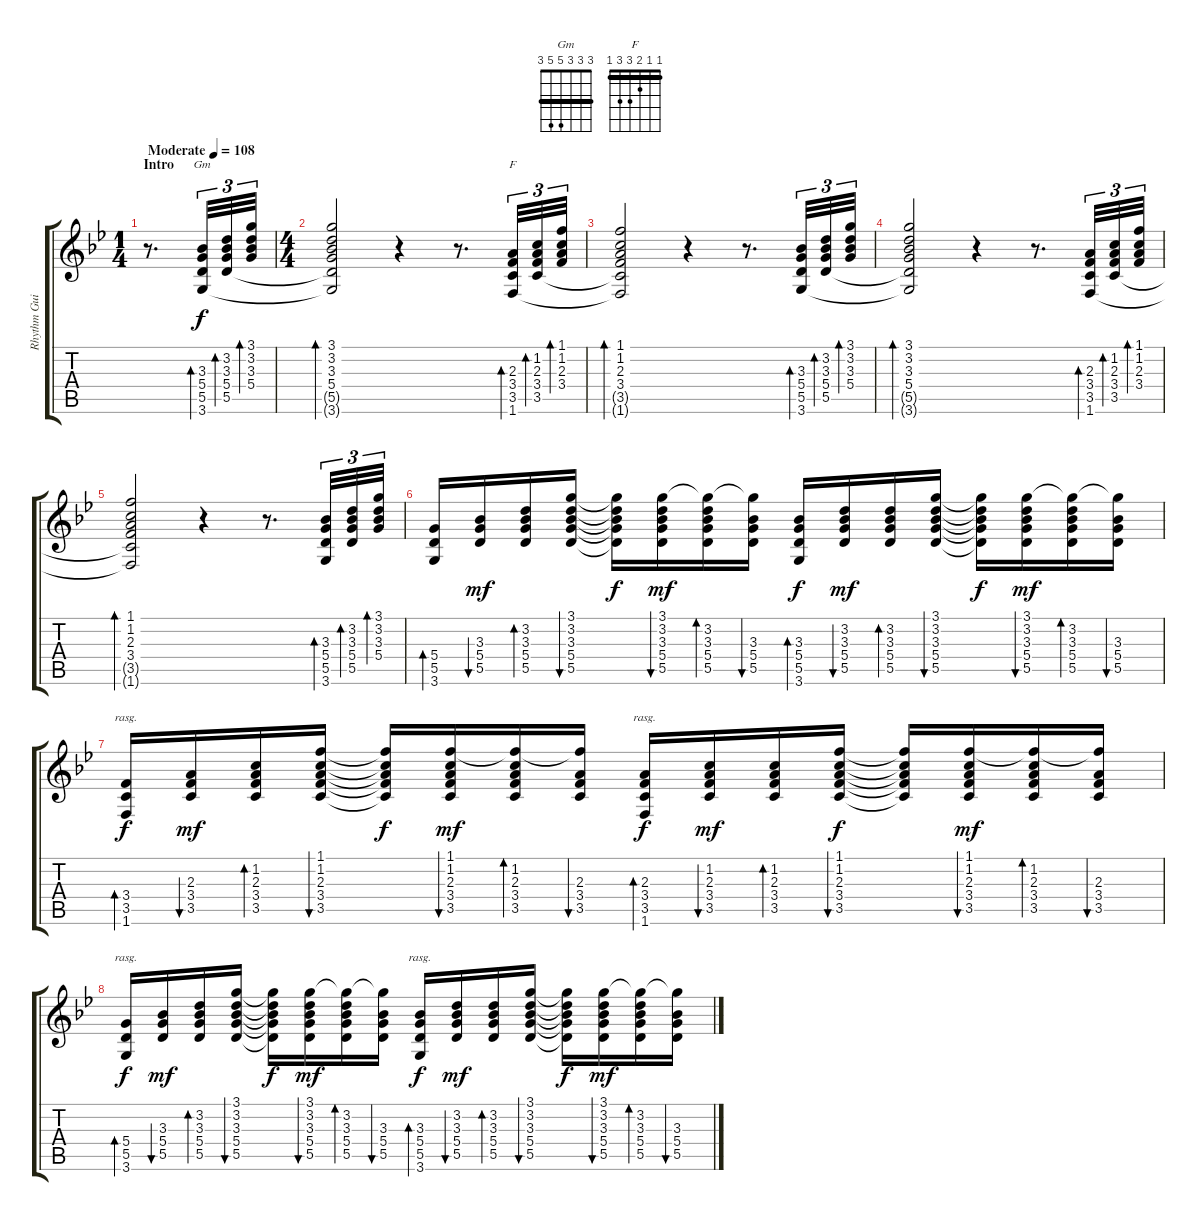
\track ("Rhythm Guitar 2" "Rhythm Gui") {instrument acousticguitarsteel}
\staff {score tabs}
\tuning (E4 B3 G3 D3 A2 E2) {hide}
\chord ("Gm" 3 3 3 5 5 3) {barre 3}
\chord ("F" 1 1 2 3 3 1) {barre 1}
\ts (1 4)
\section ("" "Intro")
\tempo (108 "Moderate")
\clef g2
\ks gminor
r.8{d dy f instrument acousticguitarsteel} (3.3 5.4 5.5 3.6).32{tu (3 2) bd 120 ch "Gm"} (3.2 3.3 5.4 5.5).32{tu (3 2) bd 120} (3.1 3.2 3.3 5.4).32{tu (3 2) bd 120} |
\ts (4 4)
(3.1 3.2 3.3 5.4 5.5{t} 3.6{t}).2{bd 120} r.4 r.8{d} (2.3 3.4 3.5 1.6).32{tu (3 2) bd 120 ch "F"} (1.2 2.3 3.4 3.5).32{tu (3 2) bd 120} (1.1 1.2 2.3 3.4).32{tu (3 2) bd 120} |
(1.1 1.2 2.3 3.4 3.5{t} 1.6{t}).2{bd 120} r.4 r.8{d} (3.3 5.4 5.5 3.6).32{tu (3 2) bd 120} (3.2 3.3 5.4 5.5).32{tu (3 2) bd 120} (3.1 3.2 3.3 5.4).32{tu (3 2) bd 120} |
(3.1 3.2 3.3 5.4 5.5{t} 3.6{t}).2{bd 120} r.4 r.8{d} (2.3 3.4 3.5 1.6).32{tu (3 2) bd 120} (1.2 2.3 3.4 3.5).32{tu (3 2) bd 120} (1.1 1.2 2.3 3.4).32{tu (3 2) bd 120} |
(1.1 1.2 2.3 3.4 3.5{t} 1.6{t}).2{bd 120} r.4 r.8{d} (3.3 5.4 5.5 3.6).32{tu (3 2) bd 120} (3.2 3.3 5.4 5.5).32{tu (3 2) bd 120} (3.1 3.2 3.3 5.4).32{tu (3 2) bd 120} |
(5.4 5.5 3.6).16{bd 30} (3.3 5.4 5.5).16{bu 30 dy mf} (3.2 3.3 5.4 5.5).16{bd 30} (3.1 3.2 3.3 5.4 5.5).16{bu 60} (3.1{t} 3.2{t} 3.3{t} 5.4{t} 5.5{t}).16{dy f} (3.1 3.2 3.3 5.4 5.5).16{bu 120 dy mf} (3.1{t} 3.2 3.3 5.4 5.5).16{bd 120} (3.1{t} 3.3 5.4 5.5).16{bu 120} (3.3 5.4 5.5 3.6).16{bd 30 dy f} (3.2 3.3 5.4 5.5).16{bu 30 dy mf} (3.2 3.3 5.4 5.5).16{bd 30} (3.1 3.2 3.3 5.4 5.5).16{bu 30} (3.1{t} 3.2{t} 3.3{t} 5.4{t} 5.5{t}).16{dy f} (3.1 3.2 3.3 5.4 5.5).16{bu 30 dy mf} (3.1{t} 3.2 3.3 5.4 5.5).16{bd 30} (3.1{t} 3.3 5.4 5.5).16{bu 30} |
(3.4 3.5 1.6).16{bd 120 rasg ii dy f} (2.3 3.4 3.5).16{bu 30 dy mf} (1.2 2.3 3.4 3.5).16{bd 30} (1.1 1.2 2.3 3.4 3.5).16{bu 60} (1.1{t} 1.2{t} 2.3{t} 3.4{t} 3.5{t}).16{dy f} (1.1 1.2 2.3 3.4 3.5).16{bu 120 dy mf} (1.1{t} 1.2 2.3 3.4 3.5).16{bd 120} (1.1{t} 2.3 3.4 3.5).16{bu 120} (2.3 3.4 3.5 1.6).16{bd 120 rasg ii dy f} (1.2 2.3 3.4 3.5).16{bu 30 dy mf} (1.2 2.3 3.4 3.5).16{bd 30} (1.1 1.2 2.3 3.4 3.5).16{bu 30 dy f} (1.1{t} 1.2{t} 2.3{t} 3.4{t} 3.5{t}).16 (1.1 1.2 2.3 3.4 3.5).16{bu 30 dy mf} (1.1{t} 1.2 2.3 3.4 3.5).16{bd 30} (1.1{t} 2.3 3.4 3.5).16{bu 30} |
(5.4 5.5 3.6).16{bd 120 rasg ii dy f} (3.3 5.4 5.5).16{bu 30 dy mf} (3.2 3.3 5.4 5.5).16{bd 30} (3.1 3.2 3.3 5.4 5.5).16{bu 60} (3.1{t} 3.2{t} 3.3{t} 5.4{t} 5.5{t}).16{dy f} (3.1 3.2 3.3 5.4 5.5).16{bu 120 dy mf} (3.1{t} 3.2 3.3 5.4 5.5).16{bd 120} (3.1{t} 3.3 5.4 5.5).16{bu 120} (3.3 5.4 5.5 3.6).16{bd 120 rasg ii dy f} (3.2 3.3 5.4 5.5).16{bu 30 dy mf} (3.2 3.3 5.4 5.5).16{bd 30} (3.1 3.2 3.3 5.4 5.5).16{bu 30} (3.1{t} 3.2{t} 3.3{t} 5.4{t} 5.5{t}).16{dy f} (3.1 3.2 3.3 5.4 5.5).16{bu 30 dy mf} (3.1{t} 3.2 3.3 5.4 5.5).16{bd 30} (3.1{t} 3.3 5.4 5.5).16{bu 30}
